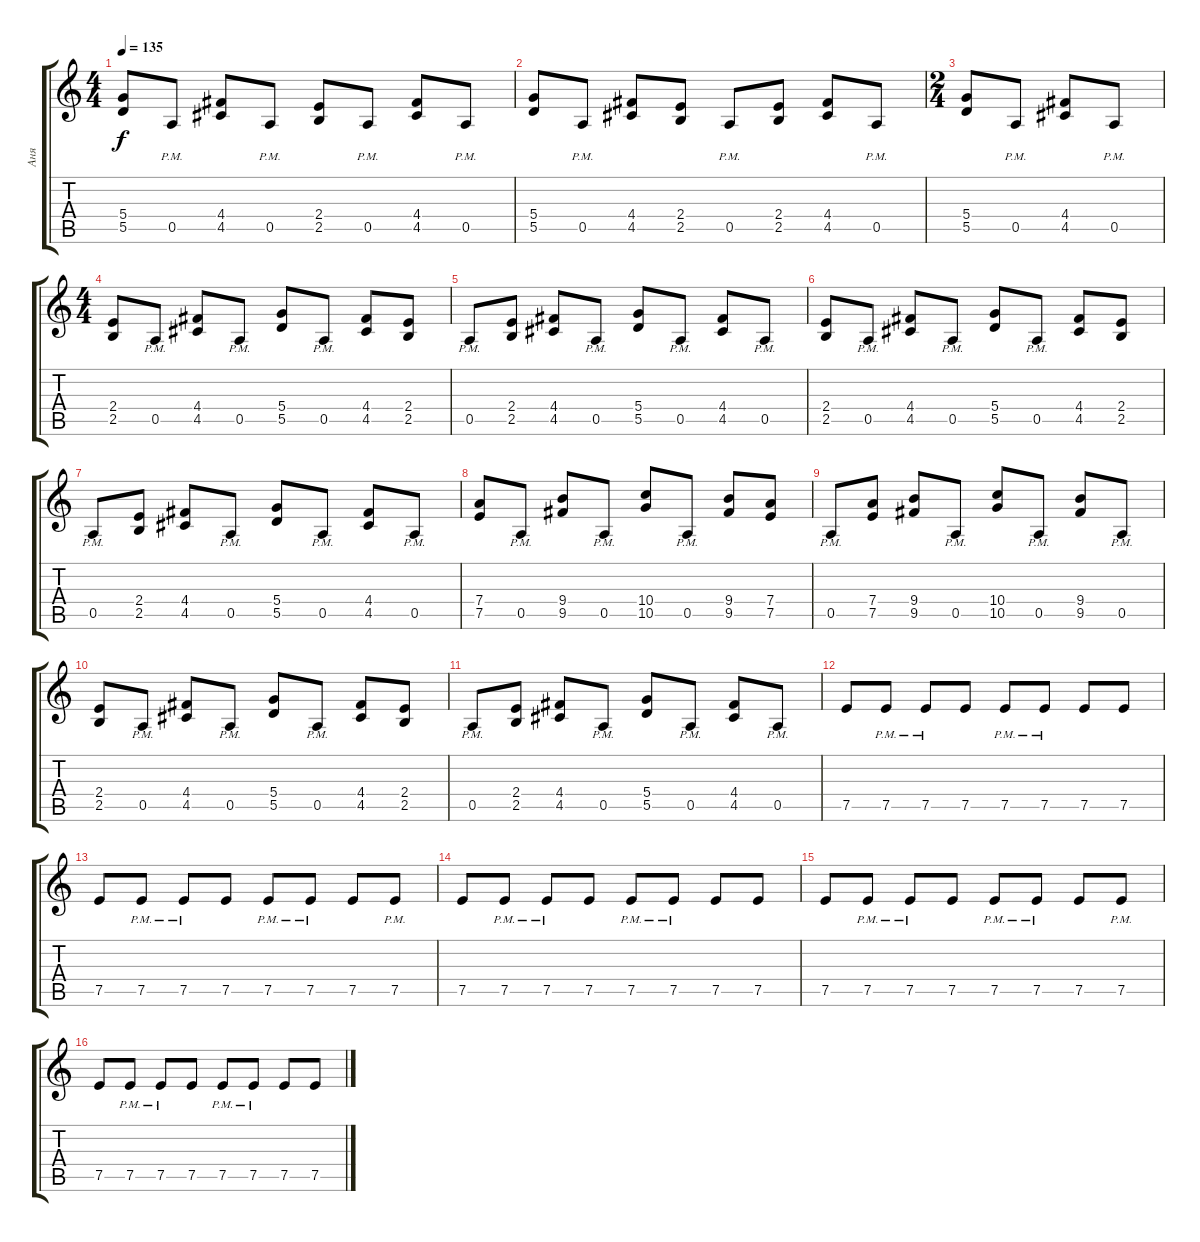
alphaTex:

\track ("Аня" "Аня") {instrument distortionguitar}
\staff {score tabs}
\tuning (E4 B3 G3 D3 A2 E2) {hide}
\ts (4 4)
\tempo 135
\clef g2
\ks c
(5.4 5.5).8{dy f instrument distortionguitar} 0.5{pm}.8 (4.4 4.5).8 0.5{pm}.8 (2.4 2.5).8 0.5{pm}.8 (4.4 4.5).8 0.5{pm}.8 |
(5.4 5.5).8 0.5{pm}.8 (4.4 4.5).8 (2.4 2.5).8 0.5{pm}.8 (2.4 2.5).8 (4.4 4.5).8 0.5{pm}.8 |
\ts (2 4)
(5.4 5.5).8 0.5{pm}.8 (4.4 4.5).8 0.5{pm}.8 |
\ts (4 4)
(2.4 2.5).8 0.5{pm}.8 (4.4 4.5).8 0.5{pm}.8 (5.4 5.5).8 0.5{pm}.8 (4.4 4.5).8 (2.4 2.5).8 |
0.5{pm}.8 (2.4 2.5).8 (4.4 4.5).8 0.5{pm}.8 (5.4 5.5).8 0.5{pm}.8 (4.4 4.5).8 0.5{pm}.8 |
(2.4 2.5).8 0.5{pm}.8 (4.4 4.5).8 0.5{pm}.8 (5.4 5.5).8 0.5{pm}.8 (4.4 4.5).8 (2.4 2.5).8 |
0.5{pm}.8 (2.4 2.5).8 (4.4 4.5).8 0.5{pm}.8 (5.4 5.5).8 0.5{pm}.8 (4.4 4.5).8 0.5{pm}.8 |
(7.4 7.5).8 0.5{pm}.8 (9.4 9.5).8 0.5{pm}.8 (10.4 10.5).8 0.5{pm}.8 (9.4 9.5).8 (7.4 7.5).8 |
0.5{pm}.8 (7.4 7.5).8 (9.4 9.5).8 0.5{pm}.8 (10.4 10.5).8 0.5{pm}.8 (9.4 9.5).8 0.5{pm}.8 |
(2.4 2.5).8 0.5{pm}.8 (4.4 4.5).8 0.5{pm}.8 (5.4 5.5).8 0.5{pm}.8 (4.4 4.5).8 (2.4 2.5).8 |
0.5{pm}.8 (2.4 2.5).8 (4.4 4.5).8 0.5{pm}.8 (5.4 5.5).8 0.5{pm}.8 (4.4 4.5).8 0.5{pm}.8 |
7.5.8 7.5{pm}.8 7.5{pm}.8 7.5.8 7.5{pm}.8 7.5{pm}.8 7.5.8 7.5.8 |
7.5.8 7.5{pm}.8 7.5{pm}.8 7.5.8 7.5{pm}.8 7.5{pm}.8 7.5.8 7.5{pm}.8 |
7.5.8 7.5{pm}.8 7.5{pm}.8 7.5.8 7.5{pm}.8 7.5{pm}.8 7.5.8 7.5.8 |
7.5.8 7.5{pm}.8 7.5{pm}.8 7.5.8 7.5{pm}.8 7.5{pm}.8 7.5.8 7.5{pm}.8 |
7.5.8 7.5{pm}.8 7.5{pm}.8 7.5.8 7.5{pm}.8 7.5{pm}.8 7.5.8 7.5.8
